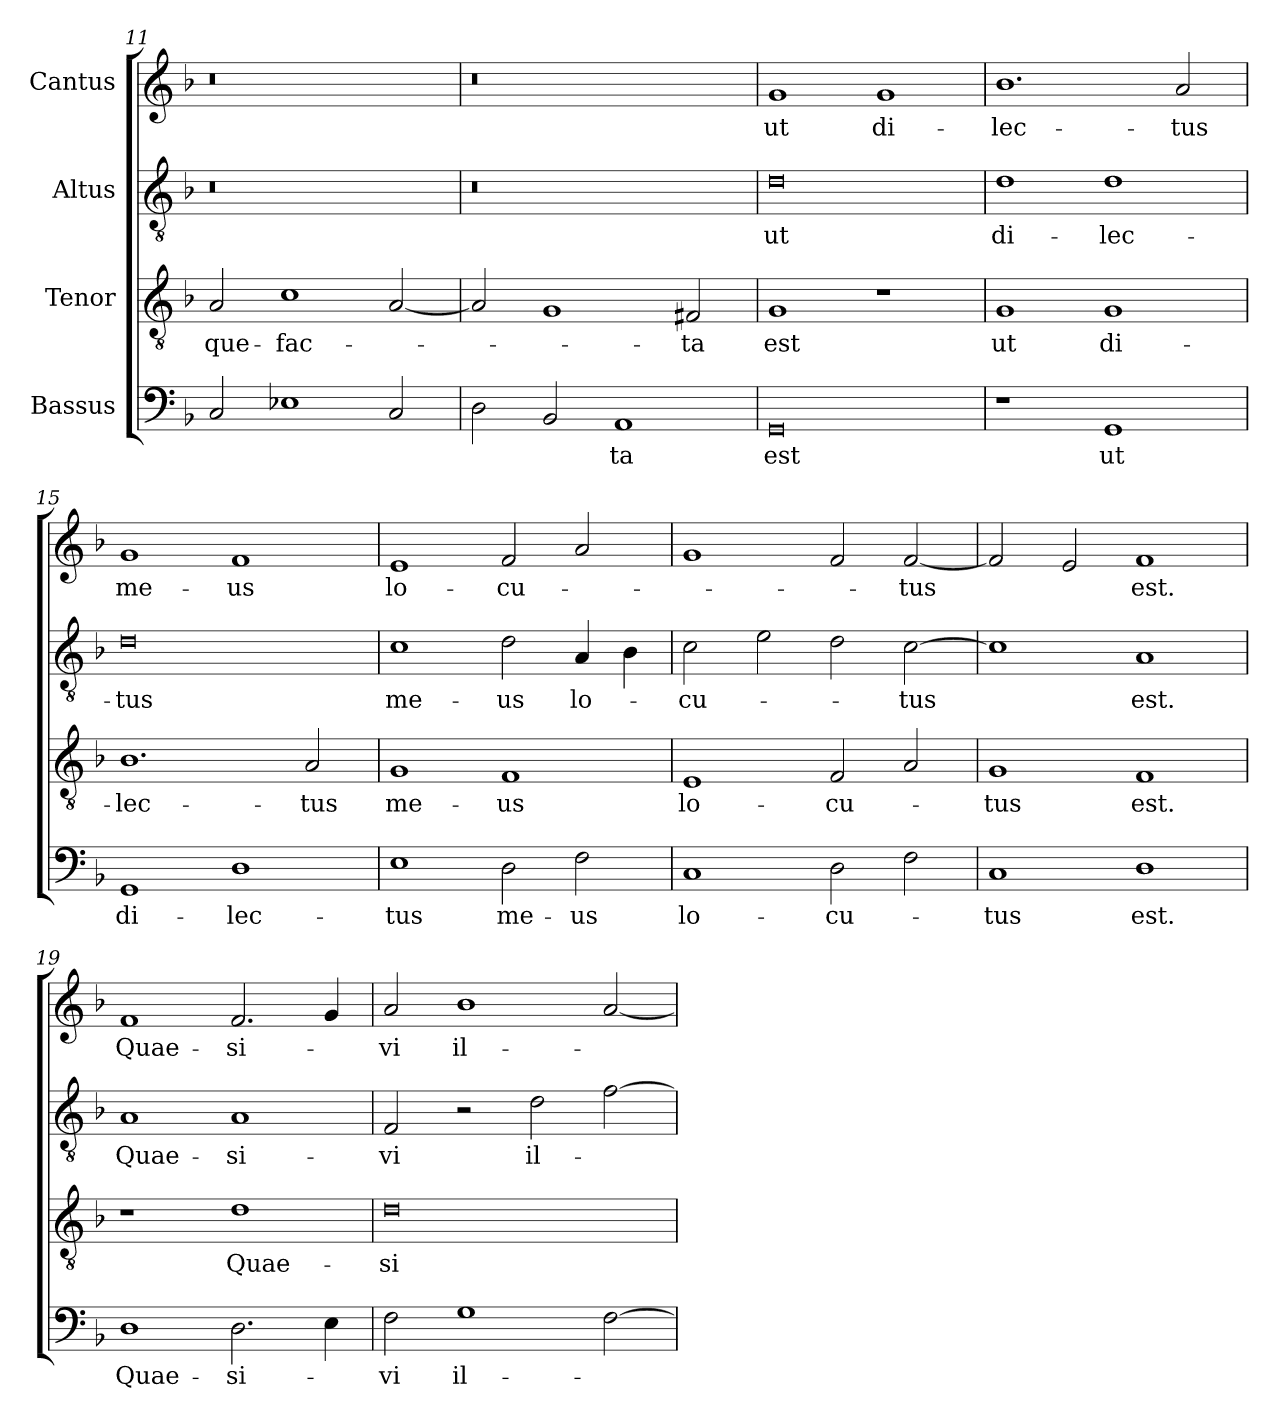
**kern	**text	**kern	**text	**kern	**text	**kern	**text
*part4	*part4	*part3	*part3	*part2	*part2	*part1	*part1
*staff4	*staff4	*staff3	*staff3	*staff2	*staff2	*staff1	*staff1
*I"Bassus	*	*I"Tenor	*	*I"Altus	*	*I"Cantus	*
*clefF4	*	*clefGv2	*	*clefGv2	*	*clefG2	*
*k[b-]	*	*k[b-]	*	*k[b-]	*	*k[b-]	*
*F:	*	*F:	*	*F:	*	*F:	*
=11	=11	=11	=11	=11	=11	=11	=11
2C/	.	2A/	-que-	0r	.	0r	.
1E-X\	.	1c\	-fac-	.	.	.	.
2C/	.	[2A/	.	.	.	.	.
=12	=12	=12	=12	=12	=12	=12	=12
2D\	.	2A/]	.	0r	.	0r	.
2BB-/	.	1G/	.	.	.	.	.
1AA/	-ta	.	.	.	.	.	.
.	.	2F#X/	-ta	.	.	.	.
=13	=13	=13	=13	=13	=13	=13	=13
0GG/	est	1G/	est	0d\	ut	1g/	ut
.	.	1r	.	.	.	1g/	di-
!!LO:LB:g=z
=14	=14	=14	=14	=14	=14	=14	=14
1r	.	1G/	ut	1d\	di-	1.b-\	-lec-
1GG/	ut	1G/	di-	1d\	-lec-	.	.
.	.	.	.	.	.	2a/	-tus
=15	=15	=15	=15	=15	=15	=15	=15
1GG/	di-	1.B-\	-lec-	0d\	-tus	1g/	me-
1D\	-lec-	.	.	.	.	1f/	-us
.	.	2A/	-tus	.	.	.	.
=16	=16	=16	=16	=16	=16	=16	=16
1E\	-tus	1G/	me-	1c\	me-	1e/	lo-
2D\	me-	1F/	-us	2d\	-us	2f/	-cu-
2F\	-us	.	.	4A/	lo-	2a/	.
.	.	.	.	4B-\	.	.	.
=17	=17	=17	=17	=17	=17	=17	=17
1C/	lo-	1E/	lo-	2c\	-cu-	1g/	.
.	.	.	.	2e\	.	.	.
2D\	-cu-	2F/	-cu-	2d\	.	2f/	.
2F\	.	2A/	.	[2c\	-tus	[2f/	-tus
=18	=18	=18	=18	=18	=18	=18	=18
1C/	-tus	1G/	-tus	1c\]	.	2f/]	.
.	.	.	.	.	.	2e/	.
1D\	est.	1F/	est.	1A/	est.	1f/	est.
=19	=19	=19	=19	=19	=19	=19	=19
!	!	!	!	!	!LO:LY:i	!	!
1D\	Quae-	1r	.	1A/	Quae-	1f/	Quae-
!	!	!	!	!	!LO:LY:i	!	!
2.D\	-si-	1d\	Quae-	1A/	-si-	2.f/	-si-
4E\	.	.	.	.	.	4g/	.
!!LO:PB:g=z
=20	=20	=20	=20	=20	=20	=20	=20
!	!	!	!	!	!LO:LY:i	!	!
2F\	-vi	0d\	-si-	2F/	-vi	2a/	-vi
1G\	il-	.	.	2r	.	1b-\	il-
.	.	.	.	2d\	il-	.	.
[2F\	.	.	.	[2f\	.	[2a/	.
=	=	=	=	=	=	=	=
*-	*-	*-	*-	*-	*-	*-	*-
